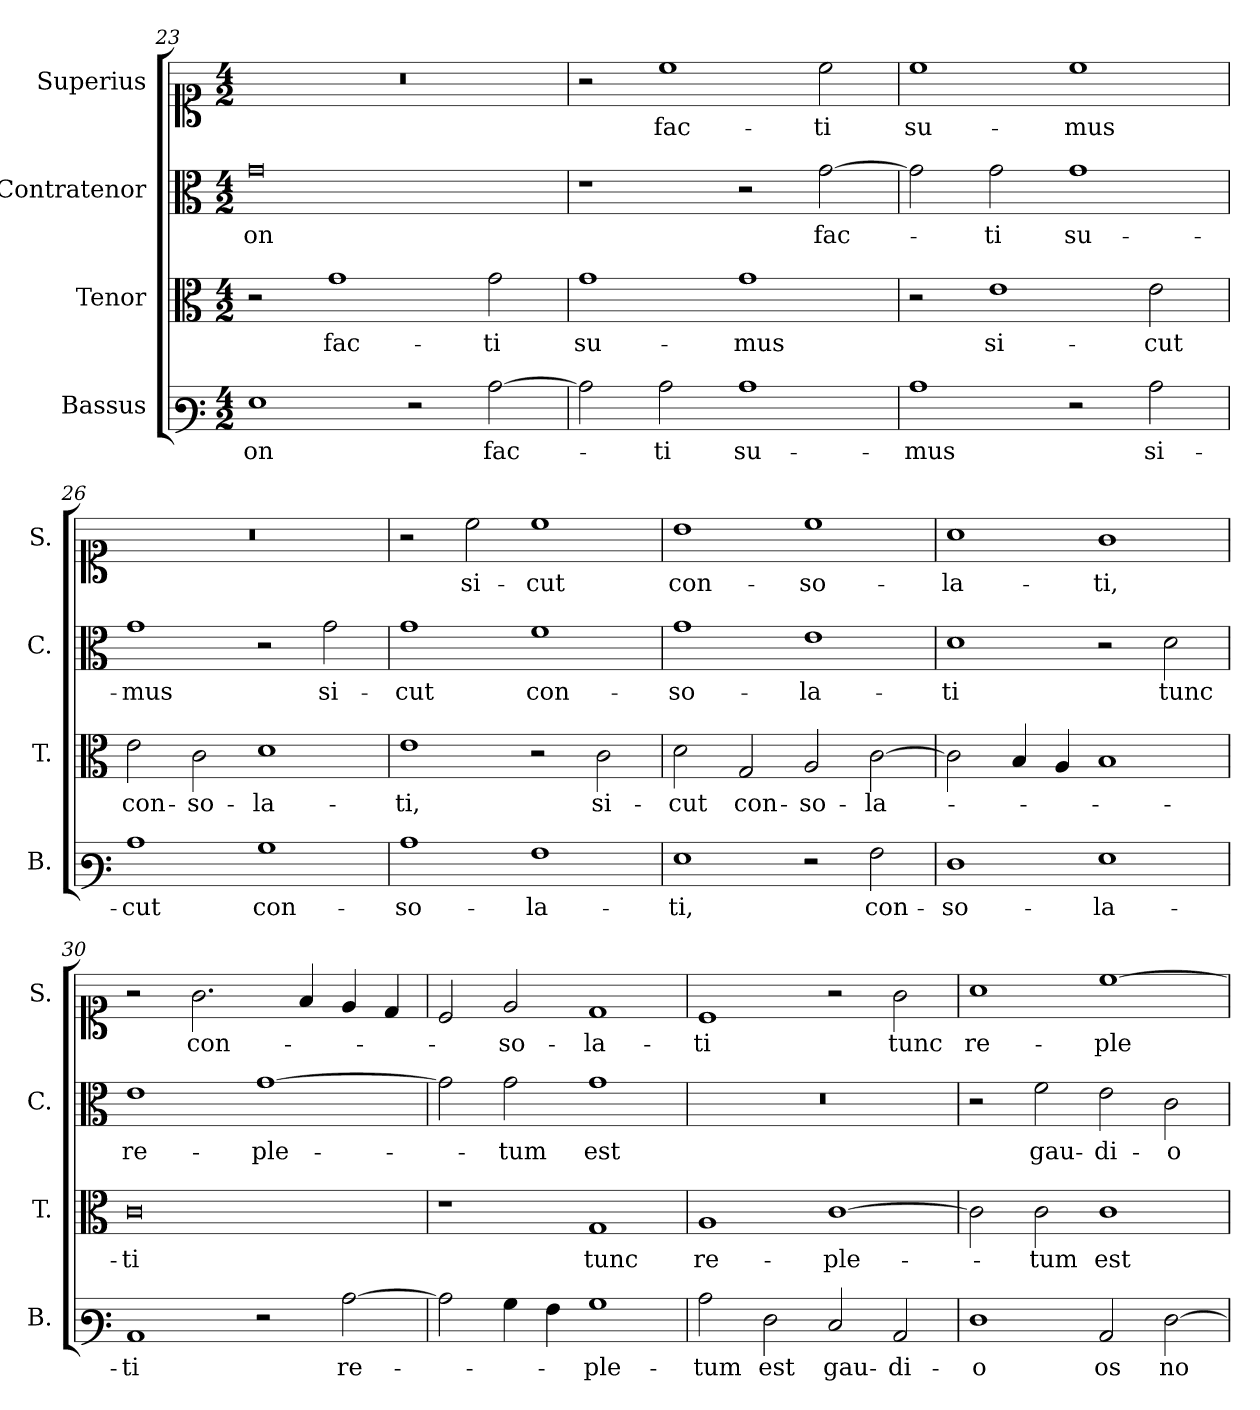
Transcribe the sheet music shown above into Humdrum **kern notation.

**kern	**text	**kern	**text	**kern	**text	**kern	**text
*part4	*part4	*part3	*part3	*part2	*part2	*part1	*part1
*staff4	*staff4	*staff3	*staff3	*staff2	*staff2	*staff1	*staff1
*I"Bassus	*	*I"Tenor	*	*I"Contratenor	*	*I"Superius	*
*I'B.	*	*I'T.	*	*I'C.	*	*I'S.	*
*clefF3	*	*clefC3	*	*clefC3	*	*clefC1	*
*k[]	*	*k[]	*	*k[]	*	*k[]	*
*M4/2	*	*M4/2	*	*M4/2	*	*M4/2	*
=23	=23	=23	=23	=23	=23	=23	=23
!	!LO:LY:b	!	!	!	!LO:LY:b	!	!
1G	-on	2r	.	0g	-on	0r	.
!	!	!	!LO:LY:b	!	!	!	!
.	.	1g	fac-	.	.	.	.
2r	.	.	.	.	.	.	.
!	!LO:LY:b	!	!LO:LY:b	!	!	!	!
[2c\	fac-	2g\	-ti	.	.	.	.
=24	=24	=24	=24	=24	=24	=24	=24
!	!	!	!LO:LY:b	!	!	!	!
2c\]	.	1g	su-	1r	.	2r	.
!	!LO:LY:b	!	!	!	!	!	!LO:LY:b
2c\	-ti	.	.	.	.	1cc	fac-
!	!LO:LY:b	!	!LO:LY:b	!	!	!	!
1c	su-	1g	-mus	2r	.	.	.
!	!	!	!	!	!LO:LY:b	!	!LO:LY:b
.	.	.	.	[2g\	fac-	2cc\	-ti
!!LO:LB:g=z
=25	=25	=25	=25	=25	=25	=25	=25
!	!LO:LY:b	!	!	!	!	!	!LO:LY:b
1c	-mus	2r	.	2g\]	.	1cc	su-
!	!	!	!LO:LY:b	!	!LO:LY:b	!	!
.	.	1e	si-	2g\	-ti	.	.
!	!	!	!	!	!LO:LY:b	!	!LO:LY:b
2r	.	.	.	1g	su-	1cc	-mus
!	!LO:LY:b	!	!LO:LY:b	!	!	!	!
2c\	si-	2e\	-cut	.	.	.	.
=26	=26	=26	=26	=26	=26	=26	=26
!	!LO:LY:b	!	!LO:LY:b	!	!LO:LY:b	!	!
1c	-cut	2e\	con-	1g	-mus	0r	.
!	!	!	!LO:LY:b	!	!	!	!
.	.	2c\	-so-	.	.	.	.
!	!LO:LY:b	!	!LO:LY:b	!	!	!	!
1B	con-	1d	-la-	2r	.	.	.
!	!	!	!	!	!LO:LY:b	!	!
.	.	.	.	2g\	si-	.	.
=27	=27	=27	=27	=27	=27	=27	=27
!	!LO:LY:b	!	!LO:LY:b	!	!LO:LY:b	!	!
1c	-so-	1e	-ti,	1g	-cut	2r	.
!	!	!	!	!	!	!	!LO:LY:b
.	.	.	.	.	.	2cc\	si-
!	!LO:LY:b	!	!	!	!LO:LY:b	!	!LO:LY:b
1A	-la-	2r	.	1f	con-	1cc	-cut
!	!	!	!LO:LY:b	!	!	!	!
.	.	2c\	si-	.	.	.	.
=28	=28	=28	=28	=28	=28	=28	=28
!	!LO:LY:b	!	!LO:LY:b	!	!LO:LY:b	!	!LO:LY:b
1G	-ti,	2d\	-cut	1g	-so-	1b	con-
!	!	!	!LO:LY:b	!	!	!	!
.	.	2G/	con-	.	.	.	.
!	!	!	!LO:LY:b	!	!LO:LY:b	!	!LO:LY:b
2r	.	2A/	-so-	1e	-la-	1cc	-so-
!	!LO:LY:b	!	!LO:LY:b	!	!	!	!
2A\	con-	[2c\	-la-	.	.	.	.
=29	=29	=29	=29	=29	=29	=29	=29
!	!LO:LY:b	!	!	!	!LO:LY:b	!	!LO:LY:b
1F	-so-	2c\]	.	1d	-ti	1a	-la-
.	.	4B/	.	.	.	.	.
.	.	4A/	.	.	.	.	.
!	!LO:LY:b	!	!	!	!	!	!LO:LY:b
1G	-la-	1B	.	2r	.	1g	-ti,
!	!	!	!	!	!LO:LY:b	!	!
.	.	.	.	2d\	tunc	.	.
=30	=30	=30	=30	=30	=30	=30	=30
!	!LO:LY:b	!	!LO:LY:b	!	!LO:LY:b	!	!
1C	-ti	0c	-ti	1e	re-	2r	.
!	!	!	!	!	!	!	!LO:LY:b
.	.	.	.	.	.	2.g\	con-
!	!	!	!	!	!LO:LY:b	!	!
2r	.	.	.	[1g	-ple-	.	.
.	.	.	.	.	.	4f/	.
!	!LO:LY:b	!	!	!	!	!	!
[2c\	re-	.	.	.	.	4e/	.
.	.	.	.	.	.	4d/	.
=31	=31	=31	=31	=31	=31	=31	=31
2c\]	.	1r	.	2g\]	.	2c/	.
!	!	!	!	!	!LO:LY:b	!	!LO:LY:b
4B\	.	.	.	2g\	-tum	2e/	so-
4A\	.	.	.	.	.	.	.
!	!LO:LY:b	!	!LO:LY:b	!	!LO:LY:b	!	!LO:LY:b
1B	-ple-	1G	tunc	1g	est	1d	-la-
!!LO:PB:g=z
=32	=32	=32	=32	=32	=32	=32	=32
!	!LO:LY:b	!	!LO:LY:b	!	!	!	!LO:LY:b
2c\	-tum	1A	re-	0r	.	1c	-ti
!	!LO:LY:b	!	!	!	!	!	!
2F\	est	.	.	.	.	.	.
!	!LO:LY:b	!	!LO:LY:b	!	!	!	!
2E/	gau-	[1c	-ple-	.	.	2r	.
!	!LO:LY:b	!	!	!	!	!	!LO:LY:b
2C/	-di-	.	.	.	.	2g\	tunc
=33	=33	=33	=33	=33	=33	=33	=33
!	!LO:LY:b	!	!	!	!	!	!LO:LY:b
1F	-o	2c\]	.	2r	.	1a	re-
!	!	!	!LO:LY:b	!	!LO:LY:b	!	!
.	.	2c\	-tum	2f\	gau-	.	.
!	!LO:LY:b	!	!LO:LY:b	!	!LO:LY:b	!	!LO:LY:b
2C/	os	1c	est	2e\	-di-	[1cc	-ple-
!	!LO:LY:b	!	!	!	!LO:LY:b	!	!
[2F\	no-	.	.	2c\	-o	.	.
=	=	=	=	=	=	=	=
*-	*-	*-	*-	*-	*-	*-	*-
